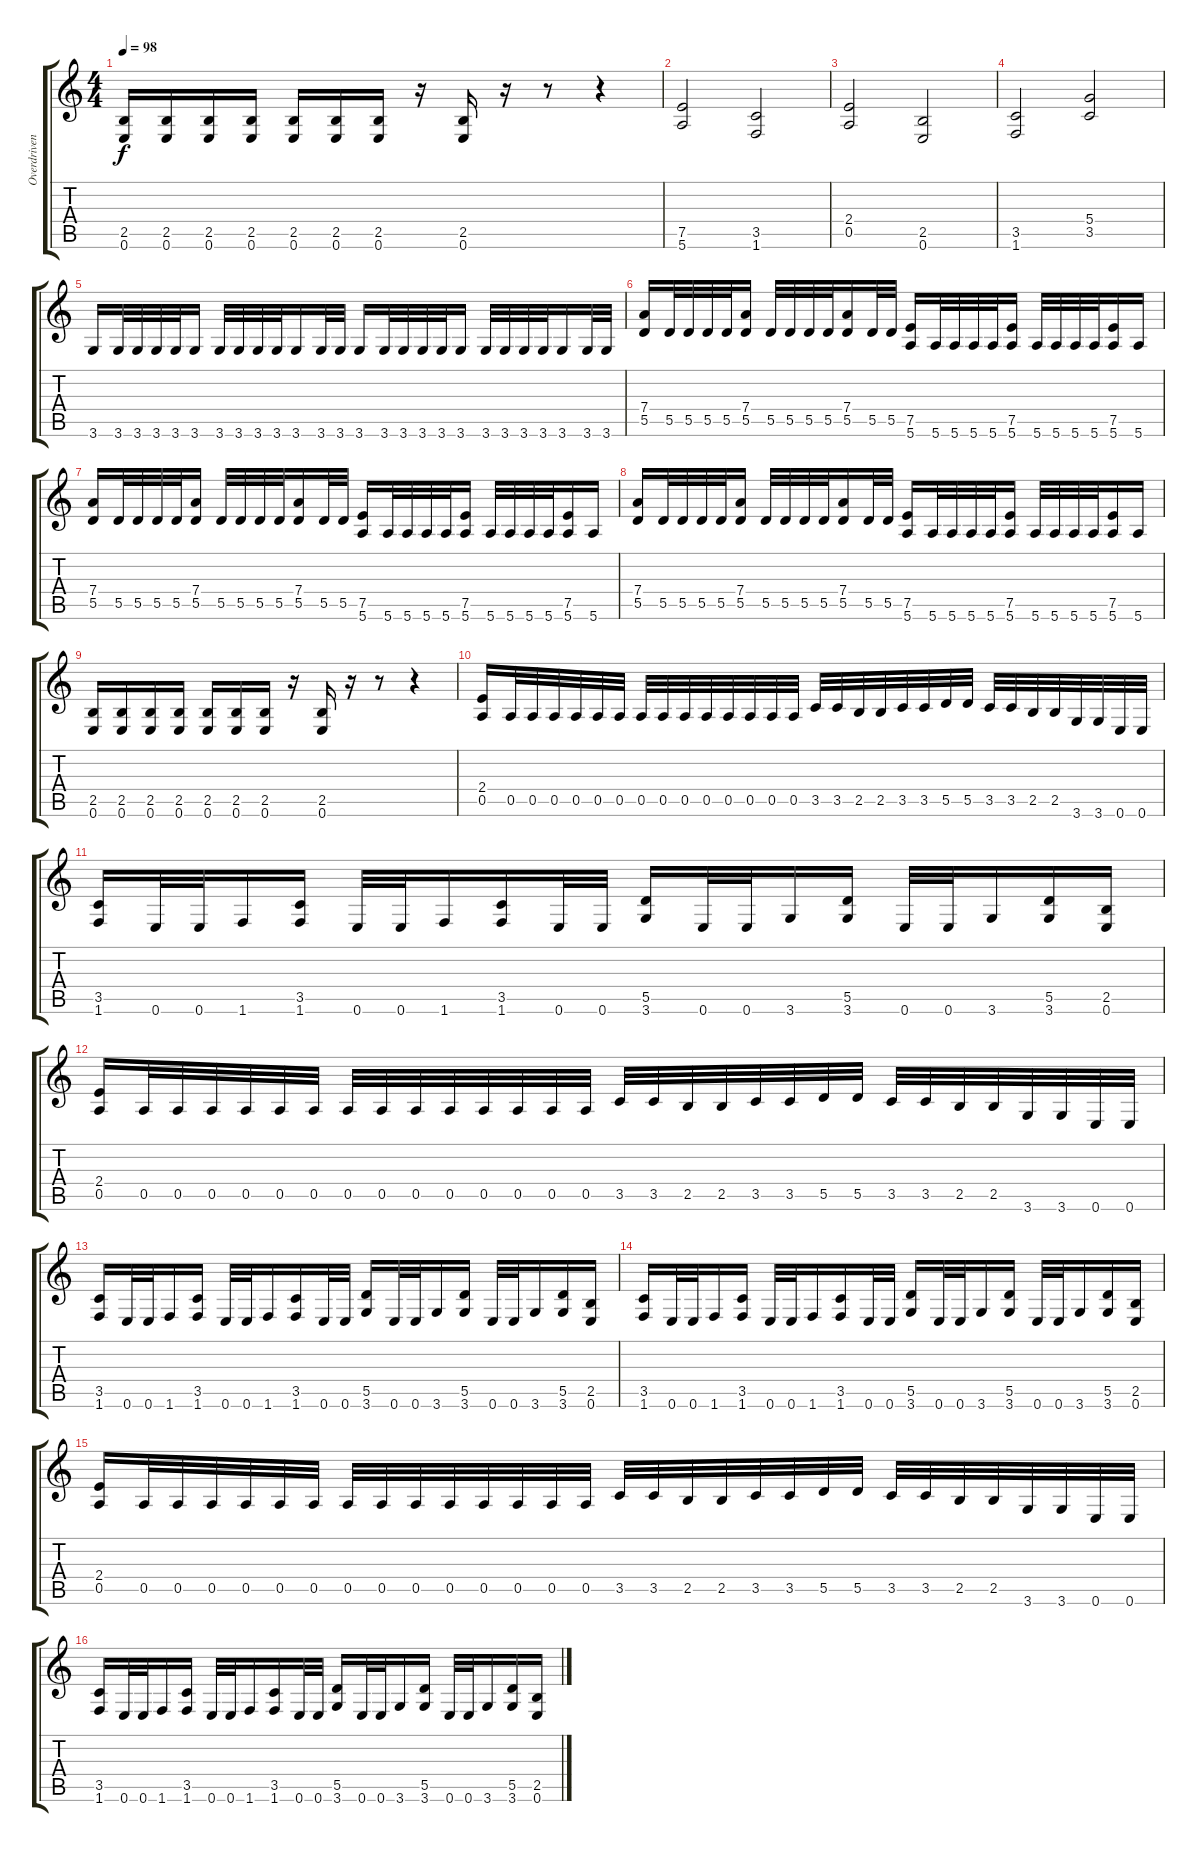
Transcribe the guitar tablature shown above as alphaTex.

\track ("Overdriven" "Overdriven") {instrument overdrivenguitar}
\staff {score tabs}
\tuning (E4 B3 G3 D3 A2 E2) {hide}
\ts (4 4)
\tempo 98
\clef g2
\ks c
(2.5 0.6).16{dy f} (2.5 0.6).16 (2.5 0.6).16 (2.5 0.6).16 (2.5 0.6).16 (2.5 0.6).16 (2.5 0.6).16 r.16 (2.5 0.6).16 r.16 r.8 r.4 |
(7.5 5.6).2 (3.5 1.6).2 |
(2.4 0.5).2 (2.5 0.6).2 |
(3.5 1.6).2 (5.4 3.5).2 |
3.6.16 3.6.32 3.6.32 3.6.32 3.6.32 3.6.16 3.6.32 3.6.32 3.6.32 3.6.32 3.6.16 3.6.32 3.6.32 3.6.16 3.6.32 3.6.32 3.6.32 3.6.32 3.6.16 3.6.32 3.6.32 3.6.32 3.6.32 3.6.16 3.6.32 3.6.32 |
(7.4 5.5).16 5.5.32 5.5.32 5.5.32 5.5.32 (7.4 5.5).16 5.5.32 5.5.32 5.5.32 5.5.32 (7.4 5.5).16 5.5.32 5.5.32 (7.5 5.6).16 5.6.32 5.6.32 5.6.32 5.6.32 (7.5 5.6).16 5.6.32 5.6.32 5.6.32 5.6.32 (7.5 5.6).16 5.6.16 |
(7.4 5.5).16 5.5.32 5.5.32 5.5.32 5.5.32 (7.4 5.5).16 5.5.32 5.5.32 5.5.32 5.5.32 (7.4 5.5).16 5.5.32 5.5.32 (7.5 5.6).16 5.6.32 5.6.32 5.6.32 5.6.32 (7.5 5.6).16 5.6.32 5.6.32 5.6.32 5.6.32 (7.5 5.6).16 5.6.16 |
(7.4 5.5).16 5.5.32 5.5.32 5.5.32 5.5.32 (7.4 5.5).16 5.5.32 5.5.32 5.5.32 5.5.32 (7.4 5.5).16 5.5.32 5.5.32 (7.5 5.6).16 5.6.32 5.6.32 5.6.32 5.6.32 (7.5 5.6).16 5.6.32 5.6.32 5.6.32 5.6.32 (7.5 5.6).16 5.6.16 |
(2.5 0.6).16 (2.5 0.6).16 (2.5 0.6).16 (2.5 0.6).16 (2.5 0.6).16 (2.5 0.6).16 (2.5 0.6).16 r.16 (2.5 0.6).16 r.16 r.8 r.4 |
(2.4 0.5).16 0.5.32 0.5.32 0.5.32 0.5.32 0.5.32 0.5.32 0.5.32 0.5.32 0.5.32 0.5.32 0.5.32 0.5.32 0.5.32 0.5.32 3.5.32 3.5.32 2.5.32 2.5.32 3.5.32 3.5.32 5.5.32 5.5.32 3.5.32 3.5.32 2.5.32 2.5.32 3.6.32 3.6.32 0.6.32 0.6.32 |
(3.5 1.6).16 0.6.32 0.6.32 1.6.16 (3.5 1.6).16 0.6.32 0.6.32 1.6.16 (3.5 1.6).16 0.6.32 0.6.32 (5.5 3.6).16 0.6.32 0.6.32 3.6.16 (5.5 3.6).16 0.6.32 0.6.32 3.6.16 (5.5 3.6).16 (2.5 0.6).16 |
(2.4 0.5).16 0.5.32 0.5.32 0.5.32 0.5.32 0.5.32 0.5.32 0.5.32 0.5.32 0.5.32 0.5.32 0.5.32 0.5.32 0.5.32 0.5.32 3.5.32 3.5.32 2.5.32 2.5.32 3.5.32 3.5.32 5.5.32 5.5.32 3.5.32 3.5.32 2.5.32 2.5.32 3.6.32 3.6.32 0.6.32 0.6.32 |
(3.5 1.6).16 0.6.32 0.6.32 1.6.16 (3.5 1.6).16 0.6.32 0.6.32 1.6.16 (3.5 1.6).16 0.6.32 0.6.32 (5.5 3.6).16 0.6.32 0.6.32 3.6.16 (5.5 3.6).16 0.6.32 0.6.32 3.6.16 (5.5 3.6).16 (2.5 0.6).16 |
(3.5 1.6).16 0.6.32 0.6.32 1.6.16 (3.5 1.6).16 0.6.32 0.6.32 1.6.16 (3.5 1.6).16 0.6.32 0.6.32 (5.5 3.6).16 0.6.32 0.6.32 3.6.16 (5.5 3.6).16 0.6.32 0.6.32 3.6.16 (5.5 3.6).16 (2.5 0.6).16 |
(2.4 0.5).16 0.5.32 0.5.32 0.5.32 0.5.32 0.5.32 0.5.32 0.5.32 0.5.32 0.5.32 0.5.32 0.5.32 0.5.32 0.5.32 0.5.32 3.5.32 3.5.32 2.5.32 2.5.32 3.5.32 3.5.32 5.5.32 5.5.32 3.5.32 3.5.32 2.5.32 2.5.32 3.6.32 3.6.32 0.6.32 0.6.32 |
(3.5 1.6).16 0.6.32 0.6.32 1.6.16 (3.5 1.6).16 0.6.32 0.6.32 1.6.16 (3.5 1.6).16 0.6.32 0.6.32 (5.5 3.6).16 0.6.32 0.6.32 3.6.16 (5.5 3.6).16 0.6.32 0.6.32 3.6.16 (5.5 3.6).16 (2.5 0.6).16
